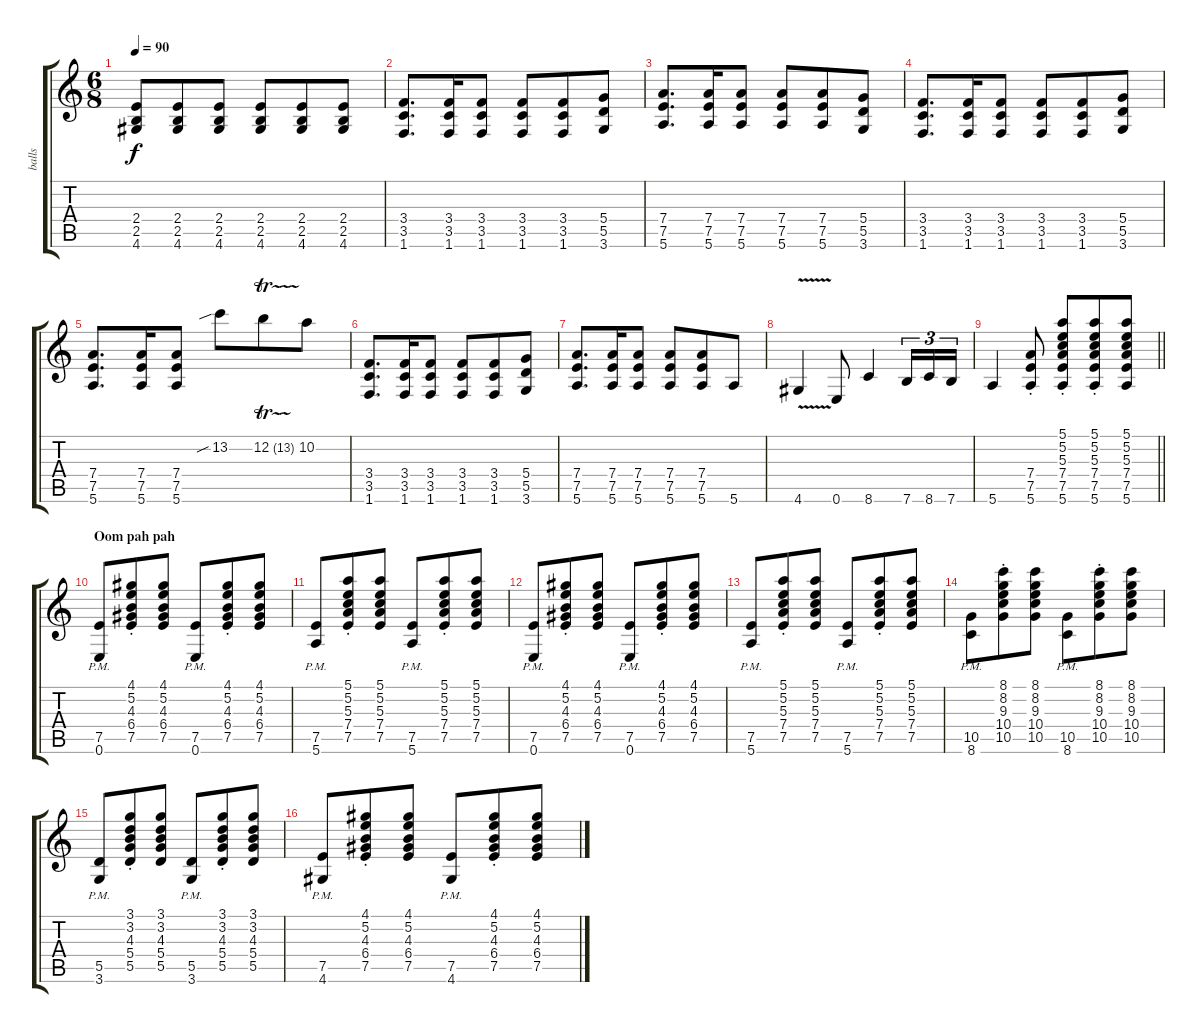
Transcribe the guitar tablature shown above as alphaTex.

\track ("balls" "balls") {instrument distortionguitar}
\staff {score tabs}
\tuning (E4 B3 G3 D3 A2 E2) {hide}
\ts (6 8)
\tempo 90
\clef g2
\ks c
(2.4 2.5 4.6).8{dy f} (2.4 2.5 4.6).8 (2.4 2.5 4.6).8 (2.4 2.5 4.6).8 (2.4 2.5 4.6).8 (2.4 2.5 4.6).8 |
(3.4 3.5 1.6).8{d} (3.4 3.5 1.6).16 (3.4 3.5 1.6).8 (3.4 3.5 1.6).8 (3.4 3.5 1.6).8 (5.4 5.5 3.6).8 |
(7.4 7.5 5.6).8{d} (7.4 7.5 5.6).16 (7.4 7.5 5.6).8 (7.4 7.5 5.6).8 (7.4 7.5 5.6).8 (5.4 5.5 3.6).8 |
(3.4 3.5 1.6).8{d} (3.4 3.5 1.6).16 (3.4 3.5 1.6).8 (3.4 3.5 1.6).8 (3.4 3.5 1.6).8 (5.4 5.5 3.6).8 |
(7.4 7.5 5.6).8{d} (7.4 7.5 5.6).16 (7.4 7.5 5.6).8 13.2{sib}.8 12.2{tr (13 32)}.8 10.2.8 |
(3.4 3.5 1.6).8{d} (3.4 3.5 1.6).16 (3.4 3.5 1.6).8 (3.4 3.5 1.6).8 (3.4 3.5 1.6).8 (5.4 5.5 3.6).8 |
(7.4 7.5 5.6).8{d} (7.4 7.5 5.6).16 (7.4 7.5 5.6).8 (7.4 7.5 5.6).8 (7.4 7.5 5.6).8 5.6.8 |
4.6{v}.4 0.6.8 8.6.4 7.6.16{tu (3 2)} 8.6.16{tu (3 2)} 7.6.16{tu (3 2)} |
\barLineRight lightlight
5.6.4 (7.4{st} 7.5{st} 5.6{st}).8 (5.1{st} 5.2{st} 5.3{st} 7.4{st} 7.5{st} 5.6{st}).8 (5.1{st} 5.2{st} 5.3{st} 7.4{st} 7.5{st} 5.6{st}).8 (5.1 5.2 5.3 7.4 7.5 5.6).8 |
\section ("" "Oom pah pah")
(7.5{pm} 0.6{pm}).8 (4.1{st} 5.2{st} 4.3{st} 6.4{st} 7.5{st}).8 (4.1 5.2 4.3 6.4 7.5).8 (7.5{pm} 0.6{pm}).8 (4.1{st} 5.2{st} 4.3{st} 6.4{st} 7.5{st}).8 (4.1 5.2 4.3 6.4 7.5).8 |
(7.5{pm} 5.6{pm}).8 (5.1{st} 5.2{st} 5.3{st} 7.4{st} 7.5{st}).8 (5.1 5.2 5.3 7.4 7.5).8 (7.5{pm} 5.6{pm}).8 (5.1{st} 5.2{st} 5.3{st} 7.4{st} 7.5{st}).8 (5.1 5.2 5.3 7.4 7.5).8 |
(7.5{pm} 0.6{pm}).8 (4.1{st} 5.2{st} 4.3{st} 6.4{st} 7.5{st}).8 (4.1 5.2 4.3 6.4 7.5).8 (7.5{pm} 0.6{pm}).8 (4.1{st} 5.2{st} 4.3{st} 6.4{st} 7.5{st}).8 (4.1 5.2 4.3 6.4 7.5).8 |
(7.5{pm} 5.6{pm}).8 (5.1{st} 5.2{st} 5.3{st} 7.4{st} 7.5{st}).8 (5.1 5.2 5.3 7.4 7.5).8 (7.5{pm} 5.6{pm}).8 (5.1{st} 5.2{st} 5.3{st} 7.4{st} 7.5{st}).8 (5.1 5.2 5.3 7.4 7.5).8 |
(10.5{pm} 8.6{pm}).8 (8.1{st} 8.2{st} 9.3{st} 10.4{st} 10.5{st}).8 (8.1 8.2 9.3 10.4 10.5).8 (10.5{pm} 8.6{pm}).8 (8.1{st} 8.2{st} 9.3{st} 10.4{st} 10.5{st}).8 (8.1 8.2 9.3 10.4 10.5).8 |
(5.5{pm} 3.6{pm}).8 (3.1{st} 3.2{st} 4.3{st} 5.4{st} 5.5{st}).8 (3.1 3.2 4.3 5.4 5.5).8 (5.5{pm} 3.6{pm}).8 (3.1{st} 3.2{st} 4.3{st} 5.4{st} 5.5{st}).8 (3.1 3.2 4.3 5.4 5.5).8 |
(7.5{pm} 4.6{pm}).8 (4.1{st} 5.2{st} 4.3{st} 6.4{st} 7.5{st}).8 (4.1 5.2 4.3 6.4 7.5).8 (7.5{pm} 4.6{pm}).8 (4.1{st} 5.2{st} 4.3{st} 6.4{st} 7.5{st}).8 (4.1 5.2 4.3 6.4 7.5).8
